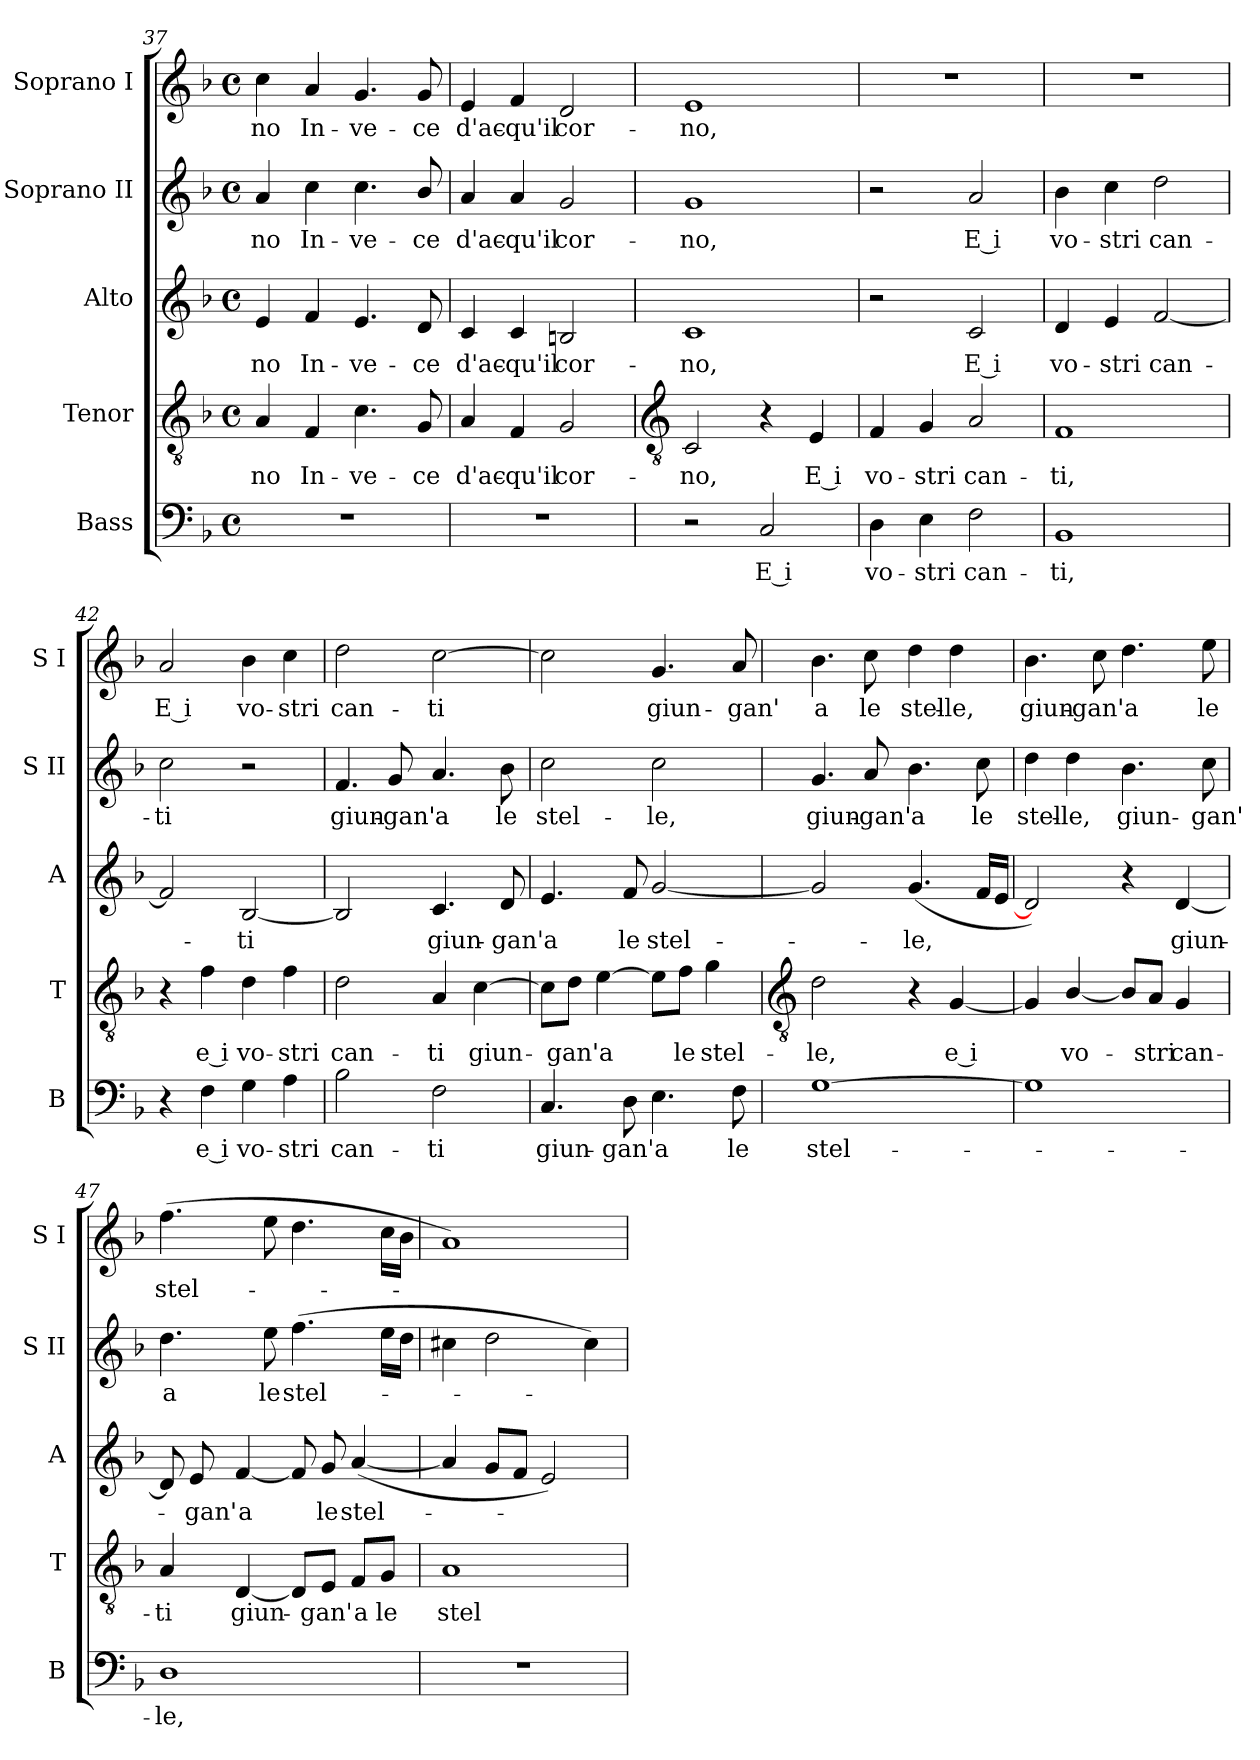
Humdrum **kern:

**kern	**text	**kern	**text	**kern	**text	**kern	**text	**kern	**text
*part5	*part5	*part4	*part4	*part3	*part3	*part2	*part2	*part1	*part1
*staff5	*staff5	*staff4	*staff4	*staff3	*staff3	*staff2	*staff2	*staff1	*staff1
*I"Bass	*	*I"Tenor	*	*I"Alto	*	*I"Soprano II	*	*I"Soprano I	*
*I'B	*	*I'T	*	*I'A	*	*I'S II	*	*I'S I	*
*clefF4	*	*clefGv2	*	*clefG2	*	*clefG2	*	*clefG2	*
*k[b-]	*	*k[b-]	*	*k[b-]	*	*k[b-]	*	*k[b-]	*
*F:	*	*F:	*	*F:	*	*F:	*	*F:	*
*M4/4	*	*M4/4	*	*M4/4	*	*M4/4	*	*M4/4	*
*met(c)	*	*met(c)	*	*met(c)	*	*met(c)	*	*met(c)	*
=37	=37	=37	=37	=37	=37	=37	=37	=37	=37
!	!	!	!LO:LY:b	!	!LO:LY:b	!	!LO:LY:b	!	!LO:LY:b
1r	.	4A	-no	4e	-no	4a	-no	4cc	-no
!	!	!	!LO:LY:b	!	!LO:LY:b	!	!LO:LY:b	!	!LO:LY:b
.	.	4F	In-	4f	In-	4cc	In-	4a	In-
!	!	!	!LO:LY:b	!	!LO:LY:b	!	!LO:LY:b	!	!LO:LY:b
.	.	4.c	-ve-	4.e	-ve-	4.cc	-ve-	4.g	-ve-
!	!	!	!LO:LY:b	!	!LO:LY:b	!	!LO:LY:b	!	!LO:LY:b
.	.	8G	-ce	8d	-ce	8b-/	-ce	8g	-ce
=38	=38	=38	=38	=38	=38	=38	=38	=38	=38
!	!	!	!LO:LY:b	!	!LO:LY:b	!	!LO:LY:b	!	!LO:LY:b
1r	.	4A	d'ac-	4c	d'ac-	4a	d'ac-	4e	d'ac-
!	!	!	!LO:LY:b	!	!LO:LY:b	!	!LO:LY:b	!	!LO:LY:b
.	.	4F	-qu'il	4c	-qu'il	4a	-qu'il	4f	-qu'il
!	!	!	!LO:LY:b	!	!LO:LY:b	!	!LO:LY:b	!	!LO:LY:b
.	.	2G	cor-	2Bn	cor-	2g	cor-	2d	cor-
!!LO:LB:g=z
=39	=39	=39	=39	=39	=39	=39	=39	=39	=39
*	*	*clefGv2	*	*	*	*	*	*	*
!	!	!	!LO:LY:b	!	!LO:LY:b	!	!LO:LY:b	!	!LO:LY:b
2r	.	2C	-no,	1c	-no,	1g	-no,	1e	-no,
!	!LO:LY:b	!	!	!	!	!	!	!	!
2C	E i	4r	.	.	.	.	.	.	.
!	!	!	!LO:LY:b	!	!	!	!	!	!
.	.	4E	E i	.	.	.	.	.	.
=40	=40	=40	=40	=40	=40	=40	=40	=40	=40
!	!LO:LY:b	!	!LO:LY:b	!	!	!	!	!	!
4D	vo-	4F	vo-	2r	.	2r	.	1r	.
!	!LO:LY:b	!	!LO:LY:b	!	!	!	!	!	!
4E	-stri	4G	-stri	.	.	.	.	.	.
!	!LO:LY:b	!	!LO:LY:b	!	!LO:LY:b	!	!LO:LY:b	!	!
2F	can-	2A	can-	2c	E i	2a	E i	.	.
=41	=41	=41	=41	=41	=41	=41	=41	=41	=41
!	!LO:LY:b	!	!LO:LY:b	!	!LO:LY:b	!	!LO:LY:b	!	!
1BB-	-ti,	1F	-ti,	4d	vo-	4b-	vo-	1r	.
!	!	!	!	!	!LO:LY:b	!	!LO:LY:b	!	!
.	.	.	.	4e	-stri	4cc	-stri	.	.
!	!	!	!	!	!LO:LY:b	!	!LO:LY:b	!	!
.	.	.	.	[2f	can-	2dd	can-	.	.
=42	=42	=42	=42	=42	=42	=42	=42	=42	=42
!	!	!	!	!	!	!	!LO:LY:b	!	!LO:LY:b
4r	.	4r	.	2f]	.	2cc	-ti	2a	E i
!	!LO:LY:b	!	!LO:LY:b	!	!	!	!	!	!
4F	e i	4f	e i	.	.	.	.	.	.
!	!LO:LY:b	!	!LO:LY:b	!	!LO:LY:b	!	!	!	!LO:LY:b
4G	vo-	4d	vo-	[2B-	ti	2r	.	4b-	vo-
!	!LO:LY:b	!	!LO:LY:b	!	!	!	!	!	!LO:LY:b
4A	-stri	4f	-stri	.	.	.	.	4cc	-stri
=43	=43	=43	=43	=43	=43	=43	=43	=43	=43
!	!LO:LY:b	!	!LO:LY:b	!	!	!	!LO:LY:b	!	!LO:LY:b
2B-	can-	2d	can-	2B-]	.	4.f	giun-	2dd	can-
!	!	!	!	!	!	!	!LO:LY:b	!	!
.	.	.	.	.	.	8g	-gan'	.	.
!	!LO:LY:b	!	!LO:LY:b	!	!LO:LY:b	!	!LO:LY:b	!	!LO:LY:b
2F	-ti	4A	-ti	4.c	giun-	4.a	a	[2cc	-ti
!	!	!	!LO:LY:b	!	!	!	!	!	!
.	.	[4c	giun-	.	.	.	.	.	.
!	!	!	!	!	!LO:LY:b	!	!LO:LY:b	!	!
.	.	.	.	8d	-gan'	8b-	le	.	.
=44	=44	=44	=44	=44	=44	=44	=44	=44	=44
!	!LO:LY:b	!	!	!	!LO:LY:b	!	!LO:LY:b	!	!
4.C	giun-	8c\L]	.	4.e	a	2cc	stel-	2cc]	.
!	!	!	!LO:LY:b	!	!	!	!	!	!
.	.	8d\J	gan'	.	.	.	.	.	.
!	!	!	!LO:LY:b	!	!	!	!	!	!
.	.	[4e	a	.	.	.	.	.	.
!	!LO:LY:b	!	!	!	!LO:LY:b	!	!	!	!
8D	-gan'	.	.	8f	le	.	.	.	.
!	!LO:LY:b	!	!	!	!LO:LY:b	!	!LO:LY:b	!	!LO:LY:b
4.E	a	8e\L]	.	[2g	stel-	2cc	-le,	4.g	giun-
!	!	!	!LO:LY:b	!	!	!	!	!	!
.	.	8f\J	le	.	.	.	.	.	.
!	!	!	!LO:LY:b	!	!	!	!	!	!
.	.	4g	stel-	.	.	.	.	.	.
!	!LO:LY:b	!	!	!	!	!	!	!	!LO:LY:b
8F	le	.	.	.	.	.	.	8a	-gan'
!!LO:LB:g=z
=45	=45	=45	=45	=45	=45	=45	=45	=45	=45
*	*	*clefGv2	*	*	*	*	*	*	*
!	!LO:LY:b	!	!LO:LY:b	!	!	!	!LO:LY:b	!	!LO:LY:b
[1G	stel-	2d	-le,	2g]	.	4.g	giun-	4.b-	a
!	!	!	!	!	!	!	!LO:LY:b	!	!LO:LY:b
.	.	.	.	.	.	8a	-gan'	8cc	le
!	!	!	!	!	!LO:LY:b	!	!LO:LY:b	!	!LO:LY:b
.	.	4r	.	(<4.g	le,	4.b-	a	4dd	stel-
!	!	!	!LO:LY:b	!	!	!	!	!	!LO:LY:b
.	.	[4G	e i	.	.	.	.	4dd	-le,
!	!	!	!	!	!	!	!LO:LY:b	!	!
.	.	.	.	16fLL	.	8cc	le	.	.
.	.	.	.	16eJJ	.	.	.	.	.
=46	=46	=46	=46	=46	=46	=46	=46	=46	=46
!	!	!	!	!	!	!	!LO:LY:b	!	!LO:LY:b
1G]	.	4G]	.	2d])	.	4dd	stel-	4.b-	giun-
!	!	!	!LO:LY:b	!	!	!	!LO:LY:b	!	!
.	.	[4B-/	vo-	.	.	4dd	-le,	.	.
!	!	!	!	!	!	!	!	!	!LO:LY:b
.	.	.	.	.	.	.	.	8cc	-gan'
!	!	!	!	!	!	!	!LO:LY:b	!	!LO:LY:b
.	.	8B-/L]	.	4r	.	4.b-	giun-	4.dd	a
!	!	!	!LO:LY:b	!	!	!	!	!	!
.	.	8A/J	stri	.	.	.	.	.	.
!	!	!	!LO:LY:b	!	!LO:LY:b	!	!	!	!
.	.	4G	can-	[4d	giun-	.	.	.	.
!	!	!	!	!	!	!	!LO:LY:b	!	!LO:LY:b
.	.	.	.	.	.	8cc	-gan'	8ee	le
=47	=47	=47	=47	=47	=47	=47	=47	=47	=47
!	!LO:LY:b	!	!LO:LY:b	!	!	!	!LO:LY:b	!	!LO:LY:b
1D	le,	4A	-ti	8d]	.	4.dd	a	(>4.ff	stel-
!	!	!	!	!	!LO:LY:b	!	!	!	!
.	.	.	.	8e	gan'	.	.	.	.
!	!	!	!LO:LY:b	!	!LO:LY:b	!	!	!	!
.	.	[4D	giun-	[4f	a	.	.	.	.
!	!	!	!	!	!	!	!LO:LY:b	!	!
.	.	.	.	.	.	8ee	le	8ee	.
!	!	!	!	!	!	!	!LO:LY:b	!	!
.	.	8D/L]	.	8f]	.	(>4.ff	stel-	4.dd	.
!	!	!	!LO:LY:b	!	!LO:LY:b	!	!	!	!
.	.	8E/J	gan'	8g	le	.	.	.	.
!	!	!	!LO:LY:b	!	!LO:LY:b	!	!	!	!
.	.	8F/L	a	(<[4a	stel-	.	.	.	.
!	!	!	!LO:LY:b	!	!	!	!	!	!
.	.	8G/J	le	.	.	16eeLL	.	16ccLL	.
.	.	.	.	.	.	16ddJJ	.	16b-JJ	.
=48	=48	=48	=48	=48	=48	=48	=48	=48	=48
!	!	!	!LO:LY:b	!	!	!	!	!	!
1r	.	1A	stel-	4a]	.	4cc#X	.	1a)	.
.	.	.	.	8gL	.	2dd	.	.	.
.	.	.	.	8fJ	.	.	.	.	.
.	.	.	.	2e)	.	.	.	.	.
.	.	.	.	.	.	4cc#)	.	.	.
=	=	=	=	=	=	=	=	=	=
*-	*-	*-	*-	*-	*-	*-	*-	*-	*-
